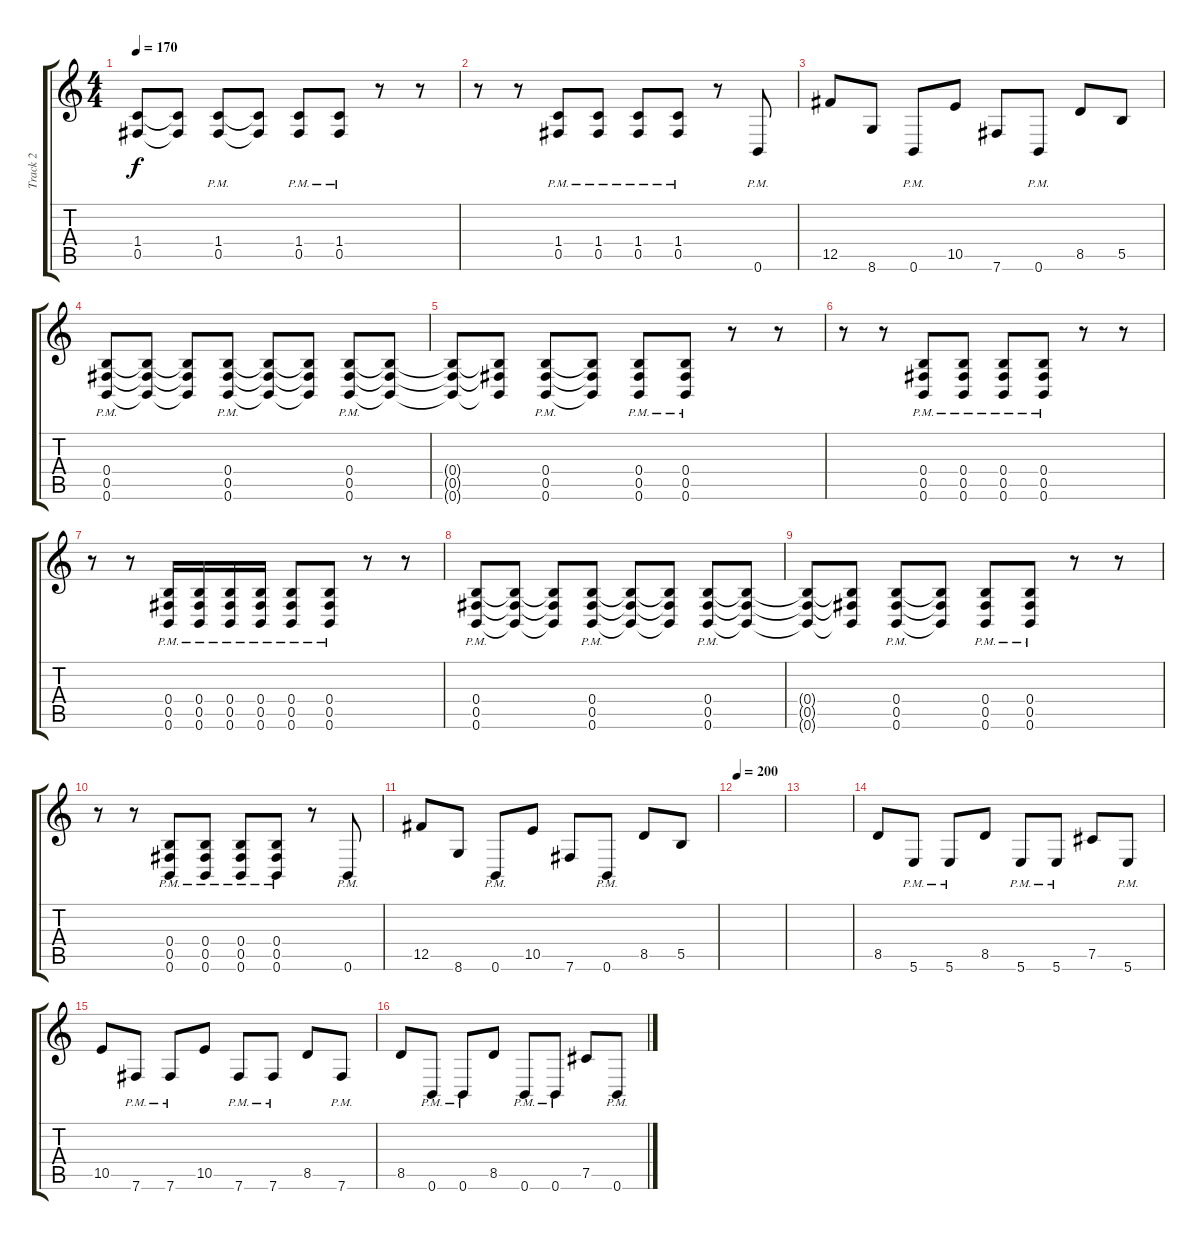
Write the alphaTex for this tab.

\track ("Track 2" "Track 2") {instrument distortionguitar}
\staff {score tabs}
\tuning (Db4 Ab3 E3 B2 Gb2 B1) {hide}
\ts (4 4)
\tempo 170
\clef g2
\ks c
(1.4{t} 0.5{t}).8{dy f} (1.4{t} 0.5{t}).8 (1.4{pm} 0.5{pm}).8 (1.4{t} 0.5{t}).8 (1.4{pm} 0.5{pm}).8 (1.4{pm} 0.5{pm}).8 r.8 r.8 |
r.8 r.8 (1.4{pm} 0.5{pm}).8 (1.4{pm} 0.5{pm}).8 (1.4{pm} 0.5{pm}).8 (1.4{pm} 0.5{pm}).8 r.8 0.6{pm}.8 |
12.5.8 8.6.8 0.6{pm}.8 10.5.8 7.6.8 0.6{pm}.8 8.5.8 5.5.8 |
(0.4{pm} 0.5{pm} 0.6{pm}).8 (0.4{t} 0.5{t} 0.6{t}).8 (0.4{t} 0.5{t} 0.6{t}).8 (0.4{pm} 0.5{pm} 0.6{pm}).8 (0.4{t} 0.5{t} 0.6{t}).8 (0.4{t} 0.5{t} 0.6{t}).8 (0.4{pm} 0.5{pm} 0.6{pm}).8 (0.4{t} 0.5{t} 0.6{t}).8 |
(0.4{t} 0.5{t} 0.6{t}).8 (0.4{t} 0.5{t} 0.6{t}).8 (0.4{pm} 0.5{pm} 0.6{pm}).8 (0.4{t} 0.5{t} 0.6{t}).8 (0.4{pm} 0.5{pm} 0.6{pm}).8 (0.4{pm} 0.5{pm} 0.6{pm}).8 r.8 r.8 |
r.8 r.8 (0.4{pm} 0.5{pm} 0.6{pm}).8 (0.4{pm} 0.5{pm} 0.6{pm}).8 (0.4{pm} 0.5{pm} 0.6{pm}).8 (0.4{pm} 0.5{pm} 0.6{pm}).8 r.8 r.8 |
r.8 r.8 (0.4{pm} 0.5{pm} 0.6{pm}).16 (0.4{pm} 0.5{pm} 0.6{pm}).16 (0.4{pm} 0.5{pm} 0.6{pm}).16 (0.4{pm} 0.5{pm} 0.6{pm}).16 (0.4{pm} 0.5{pm} 0.6{pm}).8 (0.4{pm} 0.5{pm} 0.6{pm}).8 r.8 r.8 |
(0.4{pm} 0.5{pm} 0.6{pm}).8 (0.4{t} 0.5{t} 0.6{t}).8 (0.4{t} 0.5{t} 0.6{t}).8 (0.4{pm} 0.5{pm} 0.6{pm}).8 (0.4{t} 0.5{t} 0.6{t}).8 (0.4{t} 0.5{t} 0.6{t}).8 (0.4{pm} 0.5{pm} 0.6{pm}).8 (0.4{t} 0.5{t} 0.6{t}).8 |
(0.4{t} 0.5{t} 0.6{t}).8 (0.4{t} 0.5{t} 0.6{t}).8 (0.4{pm} 0.5{pm} 0.6{pm}).8 (0.4{t} 0.5{t} 0.6{t}).8 (0.4{pm} 0.5{pm} 0.6{pm}).8 (0.4{pm} 0.5{pm} 0.6{pm}).8 r.8 r.8 |
r.8 r.8 (0.4{pm} 0.5{pm} 0.6{pm}).8 (0.4{pm} 0.5{pm} 0.6{pm}).8 (0.4{pm} 0.5{pm} 0.6{pm}).8 (0.4{pm} 0.5{pm} 0.6{pm}).8 r.8 0.6{pm}.8 |
12.5.8 8.6.8 0.6{pm}.8 10.5.8 7.6.8 0.6{pm}.8 8.5.8 5.5.8 |
\tempo 200
|
|
8.5.8 5.6{pm}.8 5.6{pm}.8 8.5.8 5.6{pm}.8 5.6{pm}.8 7.5.8 5.6{pm}.8 |
10.5.8 7.6{pm}.8 7.6{pm}.8 10.5.8 7.6{pm}.8 7.6{pm}.8 8.5.8 7.6{pm}.8 |
8.5.8 0.6{pm}.8 0.6{pm}.8 8.5.8 0.6{pm}.8 0.6{pm}.8 7.5.8 0.6{pm}.8
